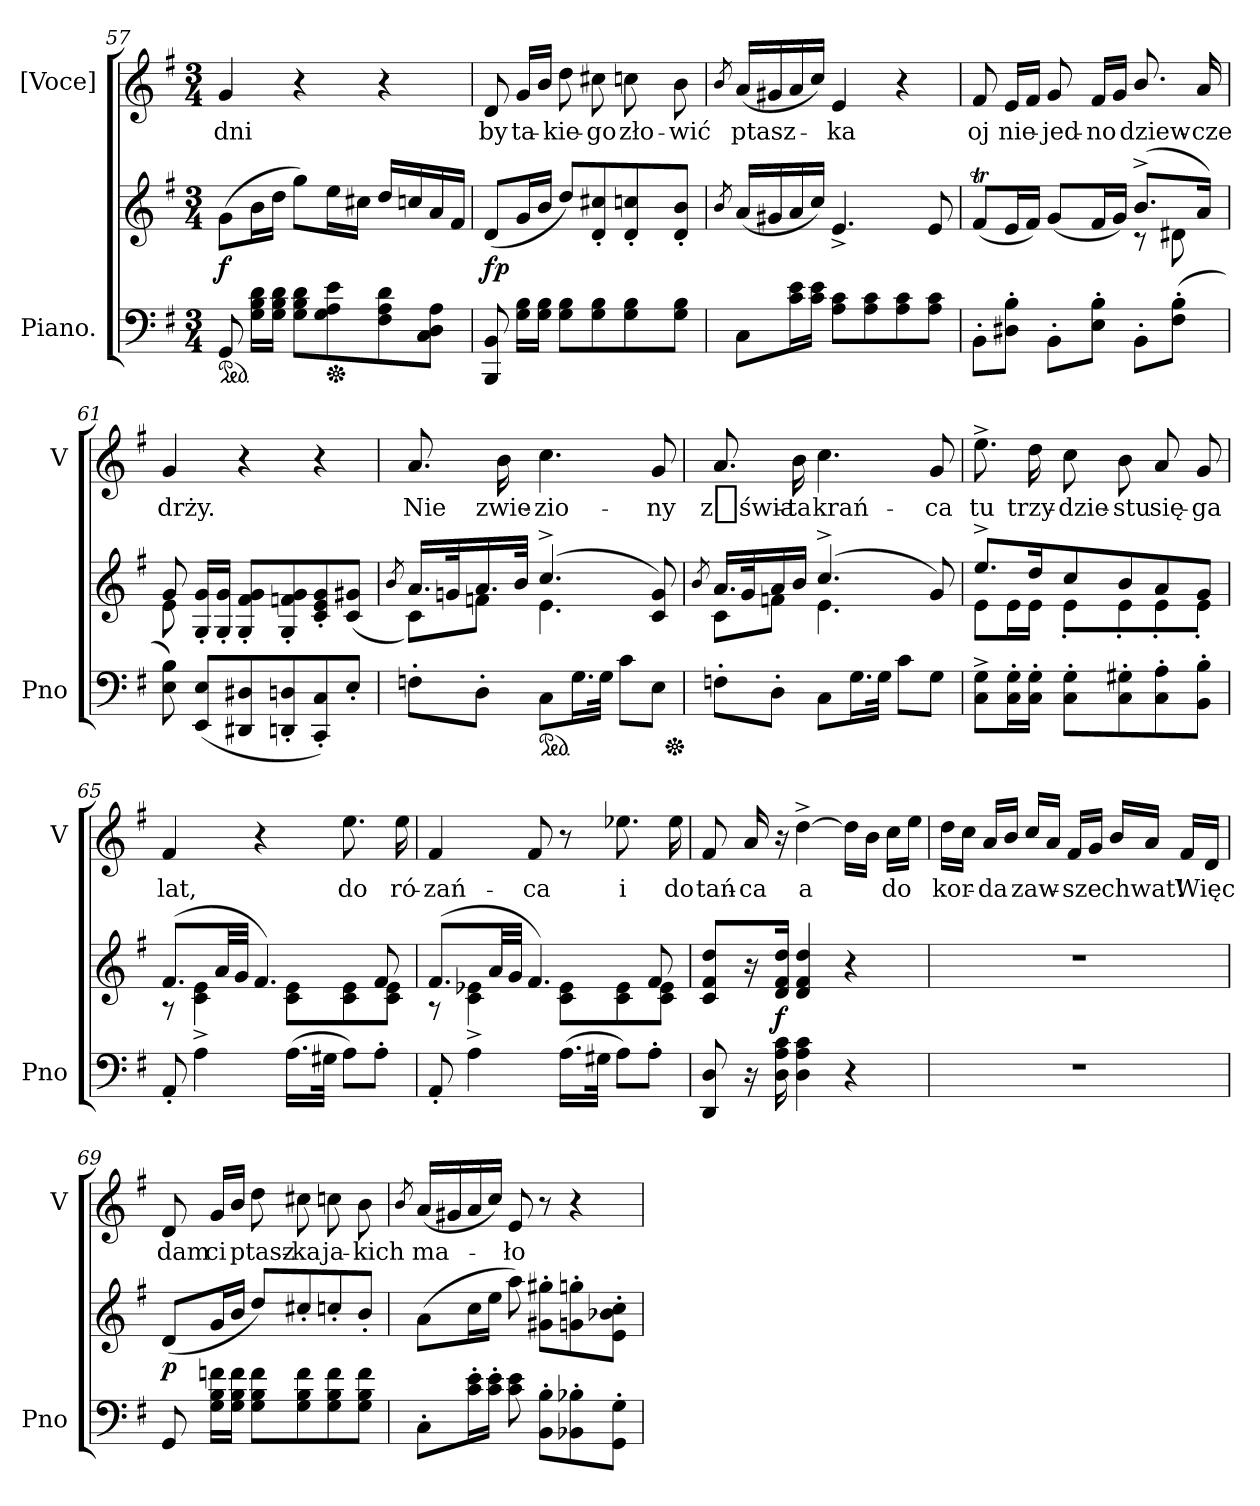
**kern	**kern	**dynam	**kern	**text
*part2	*part2	*part2	*part1	*part1
*staff3	*staff2	*staff2/3	*staff1	*staff1
*I"Piano.	*	*	*I"[Voce]	*
*I'Pno	*	*	*I'V	*
*clefF4	*clefG2	*	*clefG2	*
*	*	*	*ITrd8c12	*
*k[f#]	*k[f#]	*	*k[f#]	*
*G:	*G:	*	*G:	*
*M3/4	*M3/4	*	*M3/4	*
*ped	*	*	*	*
=57	=57	=57	=57	=57
8GG/	(8g\L	f	4G/	dni
16G\ 16B\ 16d\LL	16b\L	.	.	.
16G\ 16B\ 16d\JJ	16dd\JJ	.	.	.
8G\ 8B\ 8d\L	8gg\L)	.	4r	.
*Xped	*	*	*	*
8G\ 8A\ 8e\	16ee\L	.	.	.
.	16cc#X\JJ	.	.	.
8F#\ 8A\ 8d\	16dd/LL	.	4r	.
.	16ccn/	.	.	.
8C\ 8D\ 8A\J	16a/	.	.	.
.	16f#/JJ	.	.	.
=58	=58	=58	=58	=58
8BBB/ 8BB/	(8d/L	fp	8D/	by
16G\ 16B\LL	16g/L	.	16G/LL	ta-
16G\ 16B\JJ	16b/JJ	.	16B/JJ	.
8G\ 8B\L	8dd/L)	.	8d\	-kie-
8G\ 8B\	8d'/ 8cc#X'/	.	8c#X\	-go
8G\ 8B\	8d'/ 8ccn'/	.	8cn\	zło-
8G\ 8B\J	8d'/ 8b'/J	.	8B\	-wić
=59	=59	=59	=59	=59
.	8qb/	.	8qB/	.
8C\L	(16a/LL	.	(16A/LL	ptasz-
.	16g#X/	.	16G#X/	.
16c\ 16e\L	16a/	.	16A/	.
16c\ 16e\JJ	16cc/JJ)	.	16c/JJ)	.
8A\ 8c\L	4.e^/	.	4E/	-ka
8A\ 8c\	.	.	.	.
8A\ 8c\	.	.	4r	.
8A\ 8c\J	8e/	.	.	.
=60	=60	=60	=60	=60
*	*^	*	*	*
8BB'\L	(8f#t/L	2ryy	.	8F#/	oj
8D#X'\ 8B'\J	16e/L	.	.	16E/LL	nie-
.	16f#/JJ)	.	.	16F#/JJ	.
8BB'\L	(8g/L	.	.	8G/	-jed-
8E'\ 8B'\J	16f#/L	.	.	16F#/LL	-no
.	16g/JJ)	.	.	16G/JJ	.
8BB'\L	(8.b^/L	8r	.	8.B/	dziew-
(8F#'\ 8B'\J	.	8d#X\	.	.	.
.	16a/Jk)	.	.	16A/	-cze
=61	=61	=61	=61	=61	=61
8E\ 8B\)	8g/	8e\	.	4G/	drży.
(8EE/ 8E/L	16G'/ 16g'/LL	8ryy	.	.	.
.	16G'/ 16g'/JJ	.	.	.	.
8DD#X/ 8D#X/	8G'/ 8f#'/ 8g'/L	2ryy	.	4r	.
8DDn'/ 8Dn'/	8G'/ 8fn'/ 8g'/	.	.	.	.
8CC'/ 8C'/)	8c'/ 8e'/ 8g'/	.	.	4r	.
8E'/J	(8c/ 8g#X/J	.	.	.	.
=62	=62	=62	=62	=62	=62
.	8qb/	.	.	.	.
8Fn'\L	16.a/LL	8c\L)	.	8.A/	Nie
.	32gn/K	.	.	.	.
8D'\J	16.a/	8fn\J	.	.	.
.	.	.	.	16B\	zwie-
.	32b/JJk	.	.	.	.
*ped	*	*	*	*	*
8C\L	(4.cc^/	4.e\	.	4.c\	-zio-
16.G\L	.	.	.	.	.
32G\JJk	.	.	.	.	.
8c\L	.	.	.	.	.
8E\J	8c/ 8g/)	8ryy	.	8G/	-ny
*Xped	*	*	*	*	*
=63	=63	=63	=63	=63	=63
.	8qb/	.	.	.	.
8Fn'\L	16.a/LL	8c\L	.	8.A/	z_świa-
.	32g/K	.	.	.	.
8D'\J	16a/	8fn\J	.	.	.
.	16b/JJ	.	.	16B\	-ta
8C\L	(4.cc^/	4.e\	.	4.c\	krań-
16.G\L	.	.	.	.	.
32G\JJk	.	.	.	.	.
8c\L	.	.	.	.	.
8G\J	8g/)	8ryy	.	8G/	-ca
=64	=64	=64	=64	=64	=64
8C^\ 8G^\L	8.ee^/L	8e\L	.	8.e^\	tu
16C'\ 16G'\L	.	16e\L	.	.	.
16C'\ 16G'\JJ	16dd/K	16e\JJ	.	16d\	trzy-
8C'\ 8G'\L	8cc/	8e'\L	.	8c\	-dzie-
8C'\ 8G#X'\	8b/	8e'\	.	8B\	-stu
8C'\ 8A'\	8a/	8e'\	.	8A/	się-
8BB'\ 8B'\J	8g/J	8e'\J	.	8G/	-ga
=65	=65	=65	=65	=65	=65
8AA'/	(8.f#/L	8r	.	4F#/	lat,
4A\	.	4c^\ 4e^\	.	.	.
.	32a/LL	.	.	.	.
.	32g/JJJ	.	.	.	.
.	4.f#/)	.	.	4r	.
(16.A\LL	.	8c\ 8e\L	.	.	.
32G#X\JJk	.	.	.	.	.
8A\L)	.	8c\ 8e\	.	8.e\	do
8A'\J	8f#/	8c\ 8e\J	.	.	.
.	.	.	.	16e\	ró-
=66	=66	=66	=66	=66	=66
8AA'/	(8.f#/L	8r	.	4F#/	-zań-
4A\	.	4c^\ 4e-X^\	.	.	.
.	32a/LL	.	.	.	.
.	32g/JJJ	.	.	.	.
.	4.f#/)	.	.	8F#/	-ca
(16.A\LL	.	8c\ 8e-\L	.	8r	.
32G#X\JJk	.	.	.	.	.
8A\L)	.	8c\ 8e-\	.	8.e-X\	i
8A'\J	8f#/	8c\ 8e-\J	.	.	.
.	.	.	.	16e-\	do
*	*v	*v	*	*	*
=67	=67	=67	=67	=67
8DD/ 8D/	8c/ 8f#/ 8dd/L	.	8F#/	tań-
16r	16r	.	16A/	-ca
16D\ 16A\ 16c\	16d/ 16f#/ 16dd/Jk	f	16r	.
4D\ 4A\ 4c\	4d/ 4f#/ 4dd/	.	[4d^\	a
4r	4r	.	16d\LL]	.
.	.	.	16B\JJ	.
.	.	.	16c\LL	do
.	.	.	16e\JJ	.
=68	=68	=68	=68	=68
2.r	2.r	.	16d\LL	kor-
.	.	.	16c\JJ	.
.	.	.	16A/LL	-da
.	.	.	16B/JJ	.
.	.	.	16c/LL	zaw-
.	.	.	16A/JJ	.
.	.	.	16F#/LL	-sze
.	.	.	16G/JJ	.
.	.	.	16B/LL	chwat!
.	.	.	16A/JJ	.
.	.	.	16F#/LL	Więc
.	.	.	16D/JJ	.
=69	=69	=69	=69	=69
8GG/	(8d/L	p	8D/	dam
16G\ 16B\ 16fn\LL	16g/L	.	16G/LL	ci
16G\ 16B\ 16f\JJ	16b/JJ	.	16B/JJ	.
8G\ 8B\ 8f\L	8dd/L)	.	8d\	ptasz-
8G\ 8B\ 8f\	8cc#X'/	.	8c#X\	-ka
8G\ 8B\ 8f\	8ccn'/	.	8cn\	ja-
8G\ 8B\ 8f\J	8b'/J	.	8B\	-kich
=70	=70	=70	=70	=70
.	.	.	8qB/	.
8C'\L	(8a\L	.	(16A/LL	ma-
.	.	.	16G#X/	.
16c'\ 16e'\L	16cc\L	.	16A/	.
16c'\ 16e'\JJ	16ee\JJ	.	16c/JJ)	.
8c\ 8e\	8aa\)	.	8E/	-ło
8BB'\ 8B'\L	8g#X'\ 8gg#X'\L	.	8r	.
8BB-X'\ 8B-X'\	8gn'\ 8ggn'\	.	4r	.
8GG'\ 8G'\J	8e'\ 8b-X'\ 8cc'\J	.	.	.
=	=	=	=	=
*-	*-	*-	*-	*-
